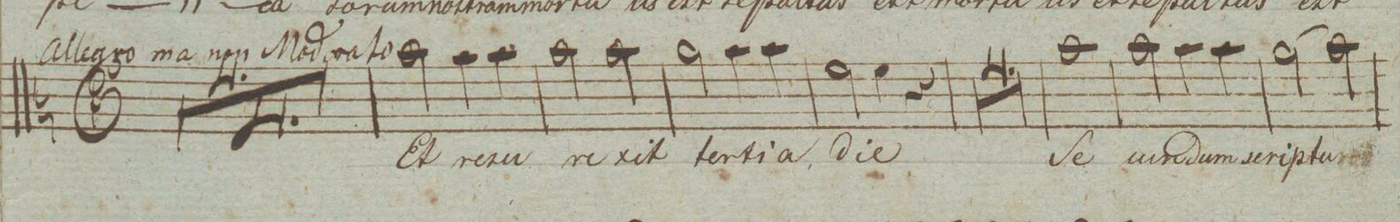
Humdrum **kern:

**kern	**text	**dynam
*I"Baſso.	*	*
*clefF4	*	*
*k[]	*	*
*met(c|)	*	*
*M4/4	*	*
1r	.	.
=119	=119	=119
1r	.	.
=120	=120	=120
1r	.	.
=121	=121	=121
1r	.	.
=122	=122	=122
2c\	Et	.
4c\	re-	.
4c\	-zu-	.
=123	=123	=123
2c\	-re-	.
2c\	-xit	.
=124	=124	=124
2c\	ter-	.
4c\	-ti-	.
4c\	-a	.
=125	=125	=125
2G\	di-	.
4G\	-e	.
4r	.	.
=126	=126	=126
1r	.	.
=127	=127	=127
1r	.	.
=128	=128	=128
1r	.	.
=129	=129	=129
1r	.	.
=130	=130	=130
1c\	Se-	.
=131	=131	=131
2c\	-cun-	.
4c\	-dum	.
4c\	scrip-	.
=132	=132	=132
(2B\	-tu-	.
2c\)	.	.
=133	=133	=133
*-	*-	*-
